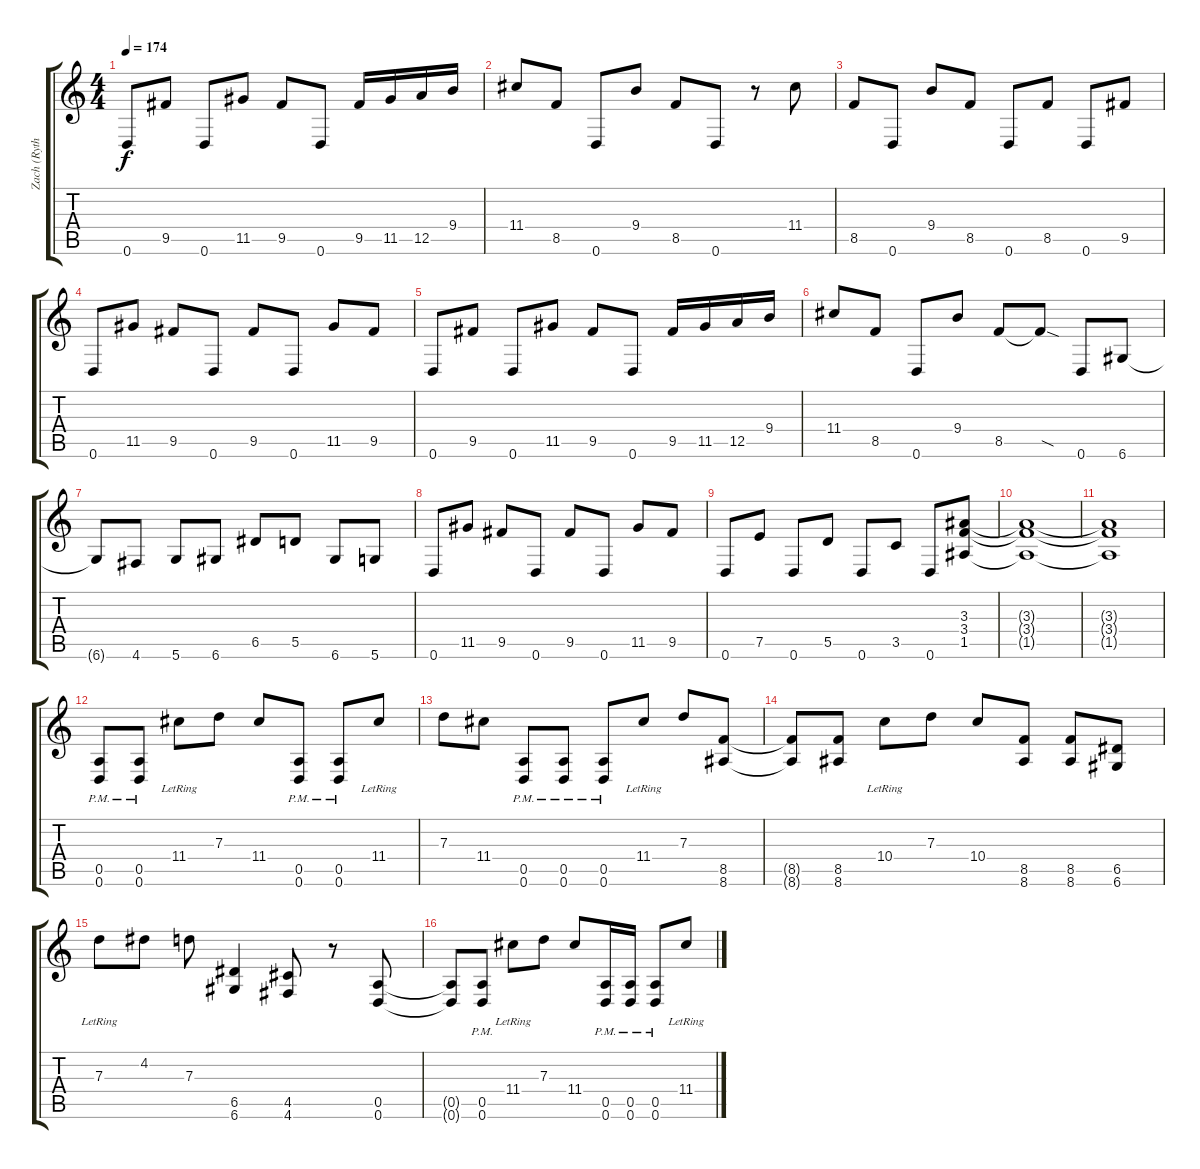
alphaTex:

\track ("Zach (Rythym)" "Zach (Ryth") {instrument distortionguitar}
\staff {score tabs}
\tuning (E4 B3 G3 D3 A2 D2) {hide}
\ts (4 4)
\tempo 174
\clef g2
\ks c
0.6.8{dy f} 9.5.8 0.6.8 11.5.8 9.5.8 0.6.8 9.5.16 11.5.16 12.5.16 9.4.16 |
11.4.8 8.5.8 0.6.8 9.4.8 8.5.8 0.6.8 r.8 11.4.8 |
8.5.8 0.6.8 9.4.8 8.5.8 0.6.8 8.5.8 0.6.8 9.5.8 |
0.6.8 11.5.8 9.5.8 0.6.8 9.5.8 0.6.8 11.5.8 9.5.8 |
0.6.8 9.5.8 0.6.8 11.5.8 9.5.8 0.6.8 9.5.16 11.5.16 12.5.16 9.4.16 |
11.4.8 8.5.8 0.6.8 9.4.8 8.5.8 8.5{sod t}.8 0.6.8 6.6.8 |
6.6{t}.8 4.6.8 5.6.8 6.6.8 6.5.8 5.5.8 6.6.8 5.6.8 |
0.6.8 11.5.8 9.5.8 0.6.8 9.5.8 0.6.8 11.5.8 9.5.8 |
0.6.8 7.5.8 0.6.8 5.5.8 0.6.8 3.5.8 0.6.8 (3.3 3.4 1.5).8 |
(3.3{t} 3.4{t} 1.5{t}).1 |
(3.3{t} 3.4{t} 1.5{t}).1 |
(0.5{pm} 0.6{pm}).8 (0.5{pm} 0.6{pm}).8 11.4{lr}.8 7.3.8 11.4.8 (0.5{pm} 0.6{pm}).8 (0.5{pm} 0.6{pm}).8 11.4{lr}.8 |
7.3.8 11.4.8 (0.5{pm} 0.6{pm}).8 (0.5{pm} 0.6{pm}).8 (0.5{pm} 0.6{pm}).8 11.4{lr}.8 7.3.8 (8.5 8.6).8 |
(8.5{t} 8.6{t}).8 (8.5 8.6).8 10.4{lr}.8 7.3.8 10.4.8 (8.5 8.6).8 (8.5 8.6).8 (6.5 6.6).8 |
7.3{lr}.8 4.2.8 7.3.8 (6.5 6.6).4 (4.5 4.6).8 r.8 (0.5 0.6).8 |
(0.5{t} 0.6{t}).8 (0.5{pm} 0.6{pm}).8 11.4{lr}.8 7.3.8 11.4.8 (0.5{pm} 0.6{pm}).16 (0.5{pm} 0.6{pm}).16 (0.5{pm} 0.6{pm}).8 11.4{lr}.8
